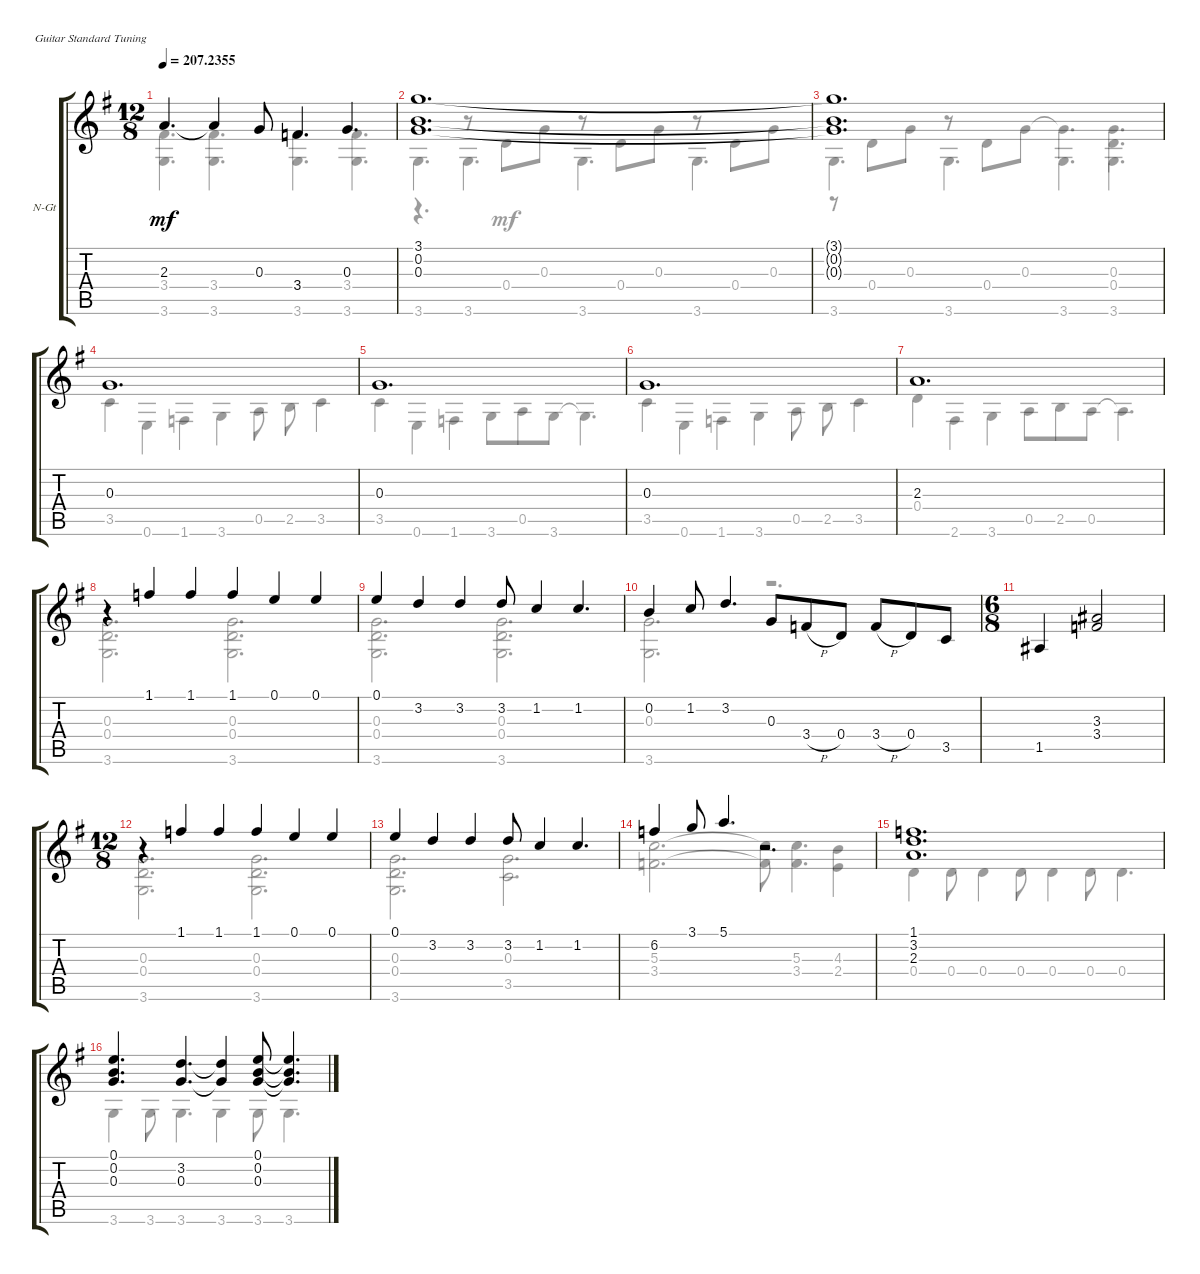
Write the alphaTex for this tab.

\defaultSystemsLayout 4
\bracketExtendMode groupsimilarinstruments
\firstSystemTrackNameOrientation horizontal
\otherSystemsTrackNameOrientation horizontal
\track ("Nylon Guitar" "N-Gt") {multiBarRest instrument acousticguitarnylon}
\staff {score tabs}
\tuning (E4 B3 G3 D3 A2 E2)
\voice
\ts (12 8)
\tempo
207.2355
\accidentals auto
\clef g2
\ottava regular
\simile none
\ks g
2.3.4{d dy mf} 2.3{t}.4 0.3.8 3.4.4{d} 0.3.4{d} |
(3.1 0.2 0.3).1{d} |
(3.1{t} 0.2{t} 0.3{t}).1{d} |
0.3.1{d} |
0.3.1{d} |
0.3.1{d} |
2.3.1{d} |
r.4 1.1.4 1.1.4 1.1.4 0.1.4 0.1.4 |
0.1.4 3.2.4 3.2.4 3.2.8 1.2.4 1.2.4{d} |
0.2.4 1.2.8 3.2.4{d} 0.3.8 3.4{h}.8 0.4.8 3.4{h}.8 0.4.8 3.5.8 |
\ts (6 8)
1.5.4 (3.4 3.3).2 |
\ts (12 8)
r.4 1.1.4 1.1.4 1.1.4 0.1.4 0.1.4 |
0.1.4 3.2.4 3.2.4 3.2.8 1.2.4 1.2.4{d} |
6.2.4 3.1.8 5.1.4{d} r.2{d} |
(1.1 3.2 2.3).1{d} |
(0.1 0.2 0.3).4{d} (0.3 3.2).4{d} (3.2{t} 0.3{t}).4 (0.1 0.2 0.3).8 (0.3{t} 0.2{t} 0.1{t}).4{d}
\voice
\clef g2
\ottava regular
\simile none
\ks g
(3.4 3.6).4{d dy mf} (3.6 3.4).4{d} (3.6 3.4).4{d} (3.6 3.4).4{d} |
3.6.4{d} 3.6.4{d} 3.6.4{d} 3.6.4{d} |
3.6.4{d} 3.6.4{d} 3.6.4{d} 3.6.4{d} |
3.5.4 0.6.4 1.6.4 3.6.4 0.5.8 2.5.8 3.5.4 |
3.5.4 0.6.4 1.6.4 3.6.8 0.5.8 3.6.8 3.6{t}.4{d} |
3.5.4 0.6.4 1.6.4 3.6.4 0.5.8 2.5.8 3.5.4 |
0.4.4 2.6.4 3.6.4 0.5.8 2.5.8 0.5.8 0.5{t}.4{d} |
(3.6 0.4 0.3).2{d} (0.3 0.4 3.6).2{d} |
(3.6 0.4 0.3).2{d} (0.3 0.4 3.6).2{d} |
(3.6 0.3).2{d} r.2{d} |
|
(3.6 0.4 0.3).2{d} (0.3 0.4 3.6).2{d} |
(3.6 0.4 0.3).2{d} (3.5 0.3).2{d} |
(3.4 5.3).2{d} (5.3{t} 3.4{t}).8 (5.3 3.4).4{d} (2.4 4.3).4 |
0.4.4 0.4.8 0.4.4 0.4.8 0.4.4 0.4.8 0.4.4{d} |
3.6.4 3.6.8 3.6.4{d} 3.6.4 3.6.8 3.6.4{d}
\voice
\clef g2
\ottava regular
\simile none
\ks g
|
r.4{d} r.8 0.4.8 0.3.8 r.8 0.4.8 0.3.8 r.8 0.4.8 0.3.8 |
r.8 0.4.8 0.3.8 r.8 0.4.8 0.3.8 0.3{t}.4{d} (0.3 0.4).4{d} |
|
|
|
|
|
|
|
|
|
|
|
|
